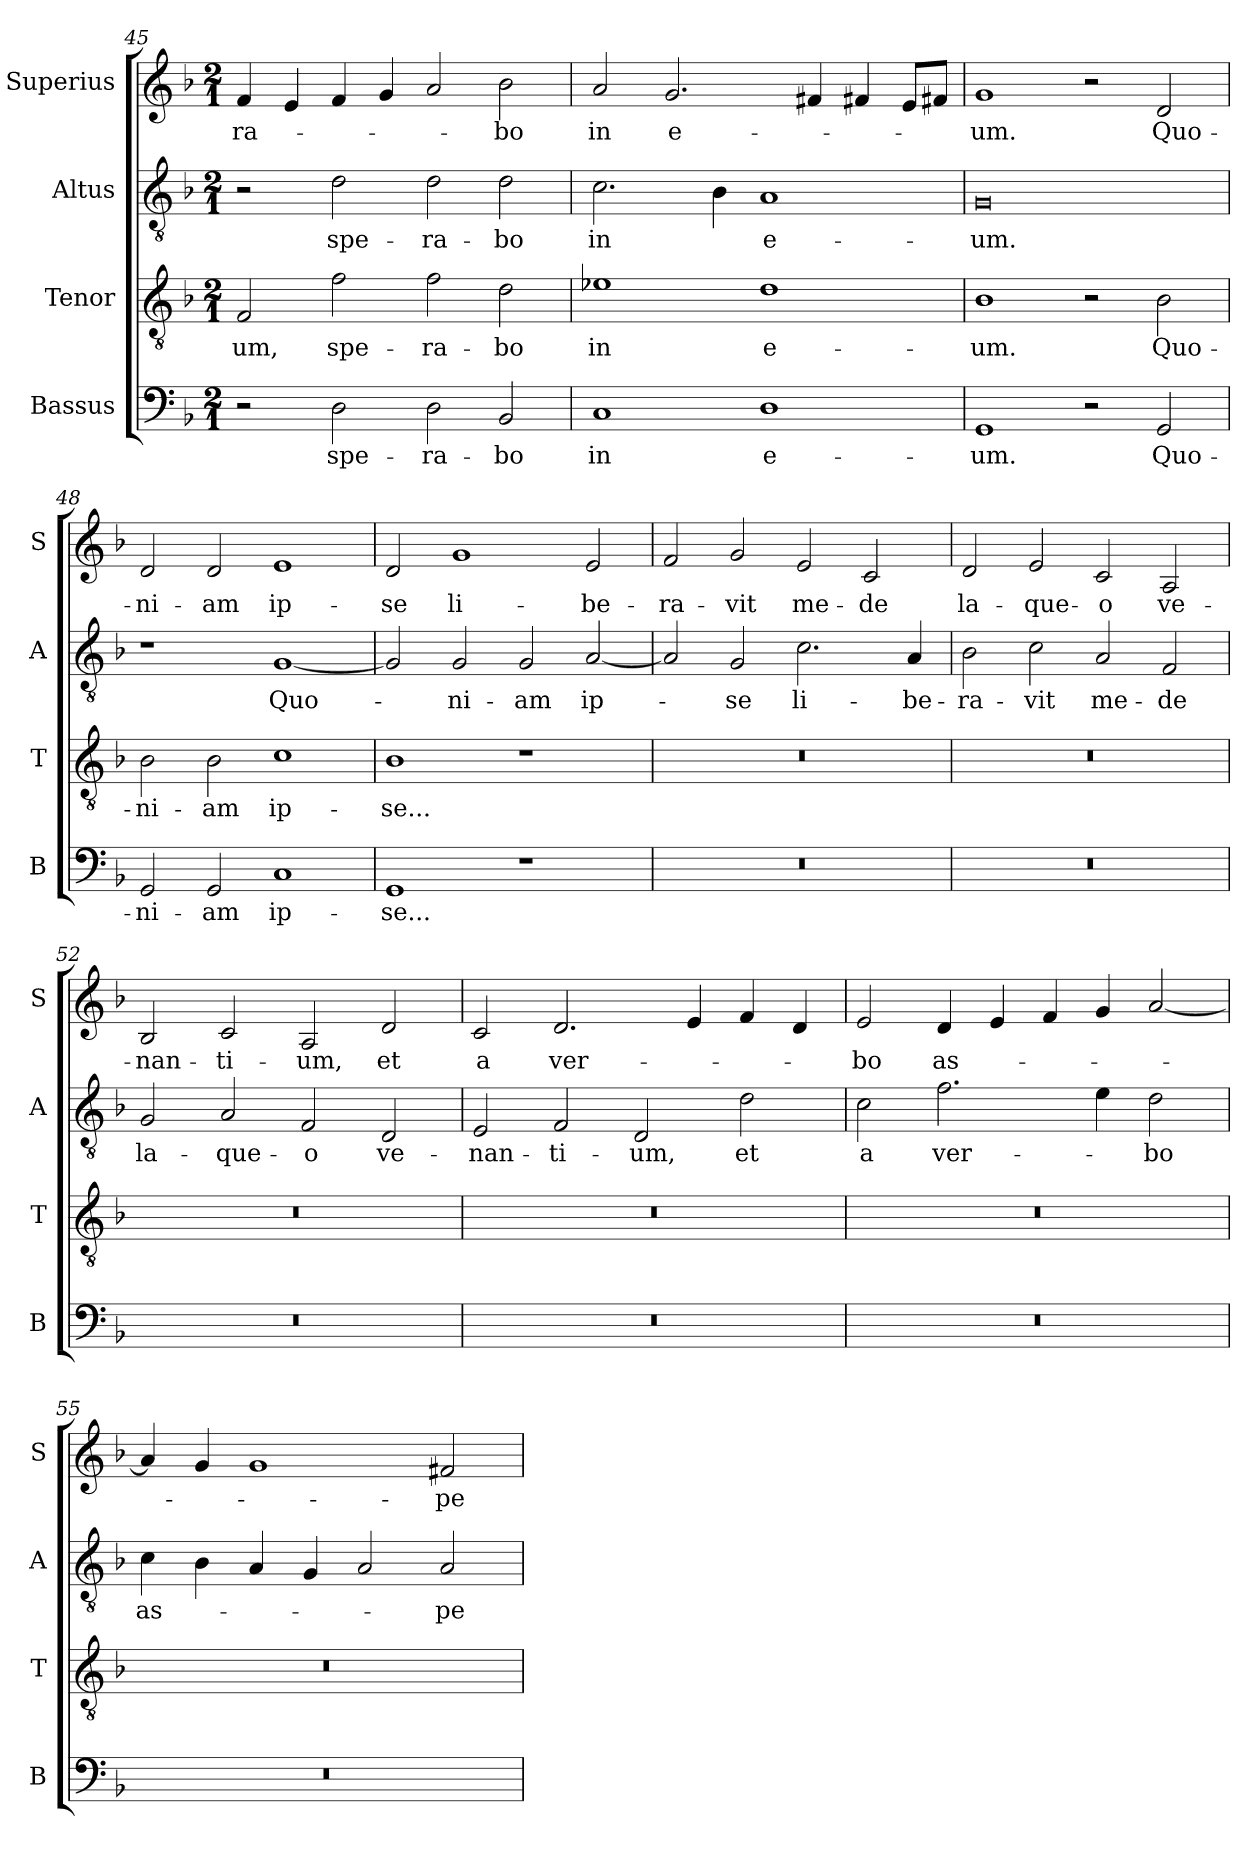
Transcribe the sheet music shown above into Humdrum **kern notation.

**kern	**text	**kern	**text	**kern	**text	**kern	**text
*part4	*part4	*part3	*part3	*part2	*part2	*part1	*part1
*staff4	*staff4	*staff3	*staff3	*staff2	*staff2	*staff1	*staff1
*I"Bassus	*	*I"Tenor	*	*I"Altus	*	*I"Superius	*
*I'B	*	*I'T	*	*I'A	*	*I'S	*
*clefF4	*	*clefGv2	*	*clefGv2	*	*clefG2	*
*k[b-]	*	*k[b-]	*	*k[b-]	*	*k[b-]	*
*M2/1	*	*M2/1	*	*M2/1	*	*M2/1	*
=45	=45	=45	=45	=45	=45	=45	=45
2r	.	2F/	-um,	2r	.	4f/	-ra-
.	.	.	.	.	.	4e/	.
2D\	spe-	2f\	spe-	2d\	spe-	4f/	.
.	.	.	.	.	.	4g/	.
2D\	-ra-	2f\	-ra-	2d\	-ra-	2a/	.
2BB-/	-bo	2d\	-bo	2d\	-bo	2b-\	-bo
=46	=46	=46	=46	=46	=46	=46	=46
1C	in	1e-X	in	2.c\	in	2a/	in
.	.	.	.	.	.	2.g/	e-
.	.	.	.	4B-\	.	.	.
1D	e-	1d	e-	1A	e-	.	.
.	.	.	.	.	.	4f#X/	.
.	.	.	.	.	.	4f#X/	.
.	.	.	.	.	.	8e/L	.
.	.	.	.	.	.	8f#X/J	.
=47	=47	=47	=47	=47	=47	=47	=47
1GG	-um.	1B-	-um.	0G	-um.	1g	-um.
2r	.	2r	.	.	.	2r	.
2GG/	Quo-	2B-\	Quo-	.	.	2d/	Quo-
=48	=48	=48	=48	=48	=48	=48	=48
2GG/	-ni-	2B-\	-ni-	1r	.	2d/	-ni-
2GG/	-am	2B-\	-am	.	.	2d/	-am
1C	ip-	1c	ip-	[1G	Quo-	1e	ip-
=49	=49	=49	=49	=49	=49	=49	=49
1GG	-se...	1B-	-se...	2G/]	.	2d/	-se
.	.	.	.	2G/	-ni-	1g	li-
1r	.	1r	.	2G/	-am	.	.
.	.	.	.	[2A/	ip-	2e/	-be-
=50	=50	=50	=50	=50	=50	=50	=50
0r	.	0r	.	2A/]	.	2f/	-ra-
.	.	.	.	2G/	-se	2g/	-vit
.	.	.	.	2.c\	li-	2e/	me-
.	.	.	.	.	.	2c/	de
.	.	.	.	4A/	-be-	.	.
=51	=51	=51	=51	=51	=51	=51	=51
0r	.	0r	.	2B-\	-ra-	2d/	la-
.	.	.	.	2c\	-vit	2e/	-que-
.	.	.	.	2A/	me-	2c/	-o
.	.	.	.	2F/	de	2A/	ve-
=52	=52	=52	=52	=52	=52	=52	=52
0r	.	0r	.	2G/	la-	2B-/	-nan-
.	.	.	.	2A/	-que-	2c/	-ti-
.	.	.	.	2F/	-o	2A/	-um,
.	.	.	.	2D/	ve-	2d/	et
=53	=53	=53	=53	=53	=53	=53	=53
0r	.	0r	.	2E/	-nan-	2c/	a
.	.	.	.	2F/	-ti-	2.d/	ver-
.	.	.	.	2D/	-um,	.	.
.	.	.	.	.	.	4e/	.
.	.	.	.	2d\	et	4f/	.
.	.	.	.	.	.	4d/	.
=54	=54	=54	=54	=54	=54	=54	=54
0r	.	0r	.	2c\	a	2e/	-bo
.	.	.	.	2.f\	ver-	4d/	as-
.	.	.	.	.	.	4e/	.
.	.	.	.	.	.	4f/	.
.	.	.	.	4e\	.	4g/	.
.	.	.	.	2d\	-bo	[2a/	.
=55	=55	=55	=55	=55	=55	=55	=55
0r	.	0r	.	4c\	as-	4a/]	.
.	.	.	.	4B-\	.	4g/	.
.	.	.	.	4A/	.	1g	.
.	.	.	.	4G/	.	.	.
.	.	.	.	2A/	.	.	.
.	.	.	.	2A/	-pe-	2f#X/	-pe-
=	=	=	=	=	=	=	=
*-	*-	*-	*-	*-	*-	*-	*-
